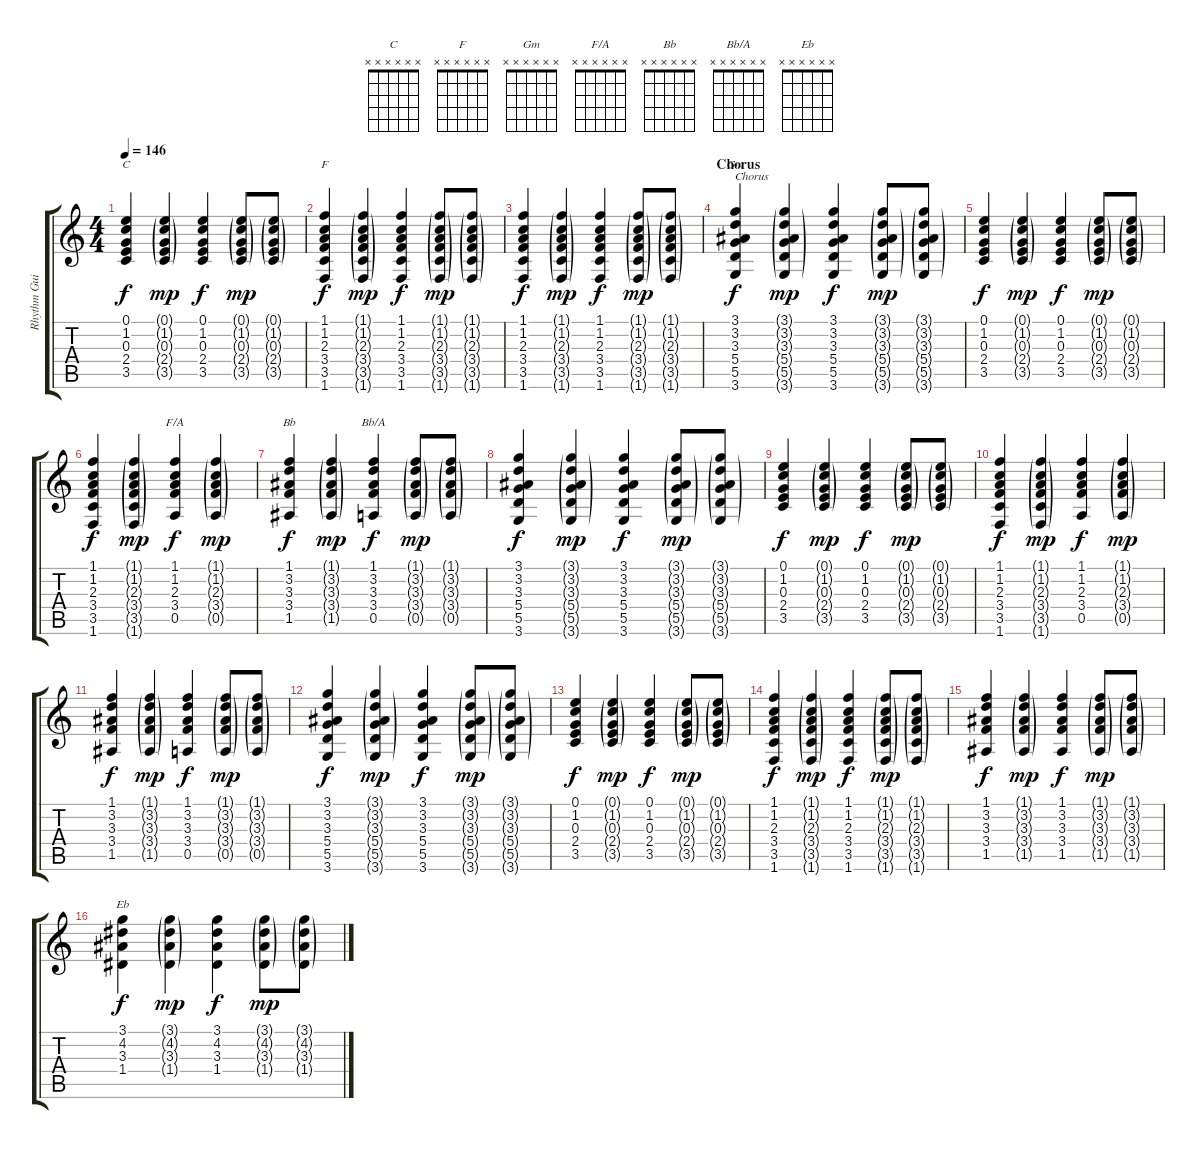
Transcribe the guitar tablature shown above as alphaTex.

\track ("Rhythm Guitar" "Rhythm Gui") {instrument acousticguitarnylon}
\staff {score tabs}
\tuning (E4 B3 G3 D3 A2 E2) {hide}
\chord ("C" x x x x x x)
\chord ("F" x x x x x x)
\chord ("Gm" x x x x x x)
\chord ("F/A" x x x x x x)
\chord ("Bb" x x x x x x)
\chord ("Bb/A" x x x x x x)
\chord ("Eb" x x x x x x)
\ts (4 4)
\tempo 146
\clef g2
\ks c
(0.1 1.2 0.3 2.4 3.5).4{ch "C" dy f} (0.1{g} 1.2{g} 0.3{g} 2.4{g} 3.5{g}).4{dy mp} (0.1 1.2 0.3 2.4 3.5).4{dy f} (0.1{g} 1.2{g} 0.3{g} 2.4{g} 3.5{g}).8{dy mp} (0.1{g} 1.2{g} 0.3{g} 2.4{g} 3.5{g}).8 |
(1.1 1.2 2.3 3.4 3.5 1.6).4{ch "F" dy f} (1.1{g} 1.2{g} 2.3{g} 3.4{g} 3.5{g} 1.6{g}).4{dy mp} (1.1 1.2 2.3 3.4 3.5 1.6).4{dy f} (1.1{g} 1.2{g} 2.3{g} 3.4{g} 3.5{g} 1.6{g}).8{dy mp} (1.1{g} 1.2{g} 2.3{g} 3.4{g} 3.5{g} 1.6{g}).8 |
(1.1 1.2 2.3 3.4 3.5 1.6).4{dy f} (1.1{g} 1.2{g} 2.3{g} 3.4{g} 3.5{g} 1.6{g}).4{dy mp} (1.1 1.2 2.3 3.4 3.5 1.6).4{dy f} (1.1{g} 1.2{g} 2.3{g} 3.4{g} 3.5{g} 1.6{g}).8{dy mp} (1.1{g} 1.2{g} 2.3{g} 3.4{g} 3.5{g} 1.6{g}).8 |
\section ("" "Chorus")
(3.1 3.2 3.3 5.4 5.5 3.6).4{ch "Gm" txt "Chorus" dy f} (3.1{g} 3.2{g} 3.3{g} 5.4{g} 5.5{g} 3.6{g}).4{dy mp} (3.1 3.2 3.3 5.4 5.5 3.6).4{dy f} (3.1{g} 3.2{g} 3.3{g} 5.4{g} 5.5{g} 3.6{g}).8{dy mp} (3.1{g} 3.2{g} 3.3{g} 5.4{g} 5.5{g} 3.6{g}).8 |
(0.1 1.2 0.3 2.4 3.5).4{dy f} (0.1{g} 1.2{g} 0.3{g} 2.4{g} 3.5{g}).4{dy mp} (0.1 1.2 0.3 2.4 3.5).4{dy f} (0.1{g} 1.2{g} 0.3{g} 2.4{g} 3.5{g}).8{dy mp} (0.1{g} 1.2{g} 0.3{g} 2.4{g} 3.5{g}).8 |
(1.1 1.2 2.3 3.4 3.5 1.6).4{dy f} (1.1{g} 1.2{g} 2.3{g} 3.4{g} 3.5{g} 1.6{g}).4{dy mp} (1.1 1.2 2.3 3.4 0.5).4{ch "F/A" dy f} (1.1{g} 1.2{g} 2.3{g} 3.4{g} 0.5{g}).4{dy mp} |
(1.1 3.2 3.3 3.4 1.5).4{ch "Bb" dy f} (1.1{g} 3.2{g} 3.3{g} 3.4{g} 1.5{g}).4{dy mp} (1.1 3.2 3.3 3.4 0.5).4{ch "Bb/A" dy f} (1.1{g} 3.2{g} 3.3{g} 3.4{g} 0.5{g}).8{dy mp} (1.1{g} 3.2{g} 3.3{g} 3.4{g} 0.5{g}).8 |
(3.1 3.2 3.3 5.4 5.5 3.6).4{dy f} (3.1{g} 3.2{g} 3.3{g} 5.4{g} 5.5{g} 3.6{g}).4{dy mp} (3.1 3.2 3.3 5.4 5.5 3.6).4{dy f} (3.1{g} 3.2{g} 3.3{g} 5.4{g} 5.5{g} 3.6{g}).8{dy mp} (3.1{g} 3.2{g} 3.3{g} 5.4{g} 5.5{g} 3.6{g}).8 |
(0.1 1.2 0.3 2.4 3.5).4{dy f} (0.1{g} 1.2{g} 0.3{g} 2.4{g} 3.5{g}).4{dy mp} (0.1 1.2 0.3 2.4 3.5).4{dy f} (0.1{g} 1.2{g} 0.3{g} 2.4{g} 3.5{g}).8{dy mp} (0.1{g} 1.2{g} 0.3{g} 2.4{g} 3.5{g}).8 |
(1.1 1.2 2.3 3.4 3.5 1.6).4{dy f} (1.1{g} 1.2{g} 2.3{g} 3.4{g} 3.5{g} 1.6{g}).4{dy mp} (1.1 1.2 2.3 3.4 0.5).4{dy f} (1.1{g} 1.2{g} 2.3{g} 3.4{g} 0.5{g}).4{dy mp} |
(1.1 3.2 3.3 3.4 1.5).4{dy f} (1.1{g} 3.2{g} 3.3{g} 3.4{g} 1.5{g}).4{dy mp} (1.1 3.2 3.3 3.4 0.5).4{dy f} (1.1{g} 3.2{g} 3.3{g} 3.4{g} 0.5{g}).8{dy mp} (1.1{g} 3.2{g} 3.3{g} 3.4{g} 0.5{g}).8 |
(3.1 3.2 3.3 5.4 5.5 3.6).4{dy f} (3.1{g} 3.2{g} 3.3{g} 5.4{g} 5.5{g} 3.6{g}).4{dy mp} (3.1 3.2 3.3 5.4 5.5 3.6).4{dy f} (3.1{g} 3.2{g} 3.3{g} 5.4{g} 5.5{g} 3.6{g}).8{dy mp} (3.1{g} 3.2{g} 3.3{g} 5.4{g} 5.5{g} 3.6{g}).8 |
(0.1 1.2 0.3 2.4 3.5).4{dy f} (0.1{g} 1.2{g} 0.3{g} 2.4{g} 3.5{g}).4{dy mp} (0.1 1.2 0.3 2.4 3.5).4{dy f} (0.1{g} 1.2{g} 0.3{g} 2.4{g} 3.5{g}).8{dy mp} (0.1{g} 1.2{g} 0.3{g} 2.4{g} 3.5{g}).8 |
(1.1 1.2 2.3 3.4 3.5 1.6).4{dy f} (1.1{g} 1.2{g} 2.3{g} 3.4{g} 3.5{g} 1.6{g}).4{dy mp} (1.1 1.2 2.3 3.4 3.5 1.6).4{dy f} (1.1{g} 1.2{g} 2.3{g} 3.4{g} 3.5{g} 1.6{g}).8{dy mp} (1.1{g} 1.2{g} 2.3{g} 3.4{g} 3.5{g} 1.6{g}).8 |
(1.1 3.2 3.3 3.4 1.5).4{dy f} (1.1{g} 3.2{g} 3.3{g} 3.4{g} 1.5{g}).4{dy mp} (1.1 3.2 3.3 3.4 1.5).4{dy f} (1.1{g} 3.2{g} 3.3{g} 3.4{g} 1.5{g}).8{dy mp} (1.1{g} 3.2{g} 3.3{g} 3.4{g} 1.5{g}).8 |
(3.1 4.2 3.3 1.4).4{ch "Eb" dy f} (3.1{g} 4.2{g} 3.3{g} 1.4{g}).4{dy mp} (3.1 4.2 3.3 1.4).4{dy f} (3.1{g} 4.2{g} 3.3{g} 1.4{g}).8{dy mp} (3.1{g} 4.2{g} 3.3{g} 1.4{g}).8
